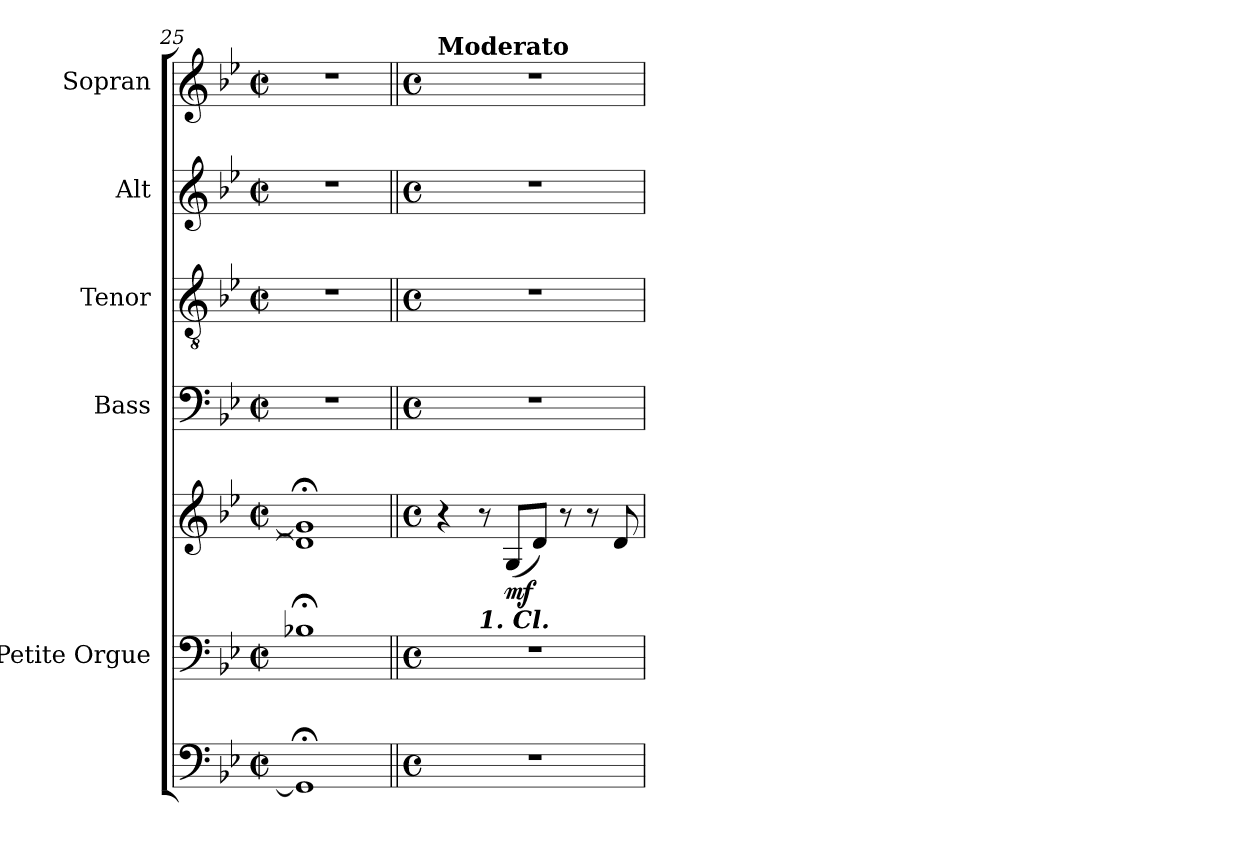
**kern	**kern	**kern	**dynam	**kern	**kern	**kern	**kern
*part6	*part5	*part5	*part5	*part4	*part3	*part2	*part1
*staff7	*staff6	*staff5	*staff5/6	*staff4	*staff3	*staff2	*staff1
*	*I"Petite Orgue	*	*	*I"Bass	*I"Tenor	*I"Alt	*I"Sopran
*	*I'Org. 1	*	*	*I'B.	*I'T.	*I'A.	*I'S.
*clefF4	*clefF4	*clefG2	*	*clefF4	*clefGv2	*clefG2	*clefG2
*k[b-e-]	*k[b-e-]	*k[b-e-]	*	*k[b-e-]	*k[b-e-]	*k[b-e-]	*k[b-e-]
*B-:	*B-:	*B-:	*	*B-:	*B-:	*B-:	*B-:
*M2/2	*M2/2	*M2/2	*	*M2/2	*M2/2	*M2/2	*M2/2
*met(c|)	*met(c|)	*met(c|)	*	*met(c|)	*met(c|)	*met(c|)	*met(c|)
=25	=25	=25	=25	=25	=25	=25	=25
*	*	*^	*	*	*	*	*
1GG;<]	1B-X;<	1g;<]	1d]	.	1r	1r	1r	1r
*	*	*v	*v	*	*	*	*	*
!!LO:LB:g=z
=26||	=26||	=26||	=26||	=26||	=26||	=26||	=26||
*M4/4	*M4/4	*M4/4	*	*M4/4	*M4/4	*M4/4	*M4/4
*met(c)	*met(c)	*met(c)	*	*met(c)	*met(c)	*met(c)	*met(c)
*	*	*^	*	*	*	*	*
!	!	!	!	!	!	!	!	!LO:TX:a:B:t=Moderato
!	!	!LO:TX:b:Bi:t=Petite O.	!	!	!	!	!	!
!	!	!LO:TX:a:B:t=Moderato	!	!	!	!	!	!
*	*	*v	*v	*	*	*	*	*
1r	1r	4r	.	1r	1r	1r	1r
!	!	!LO:TX:b:Bi:t=1. Cl.	!	!	!	!	!
.	.	8r	.	.	.	.	.
!	!	!	!LO:DY:b	!	!	!	!
.	.	(<8G/L	mf	.	.	.	.
.	.	8d/J)	.	.	.	.	.
.	.	8r	.	.	.	.	.
.	.	8r	.	.	.	.	.
.	.	8d/	.	.	.	.	.
=	=	=	=	=	=	=	=
*-	*-	*-	*-	*-	*-	*-	*-
